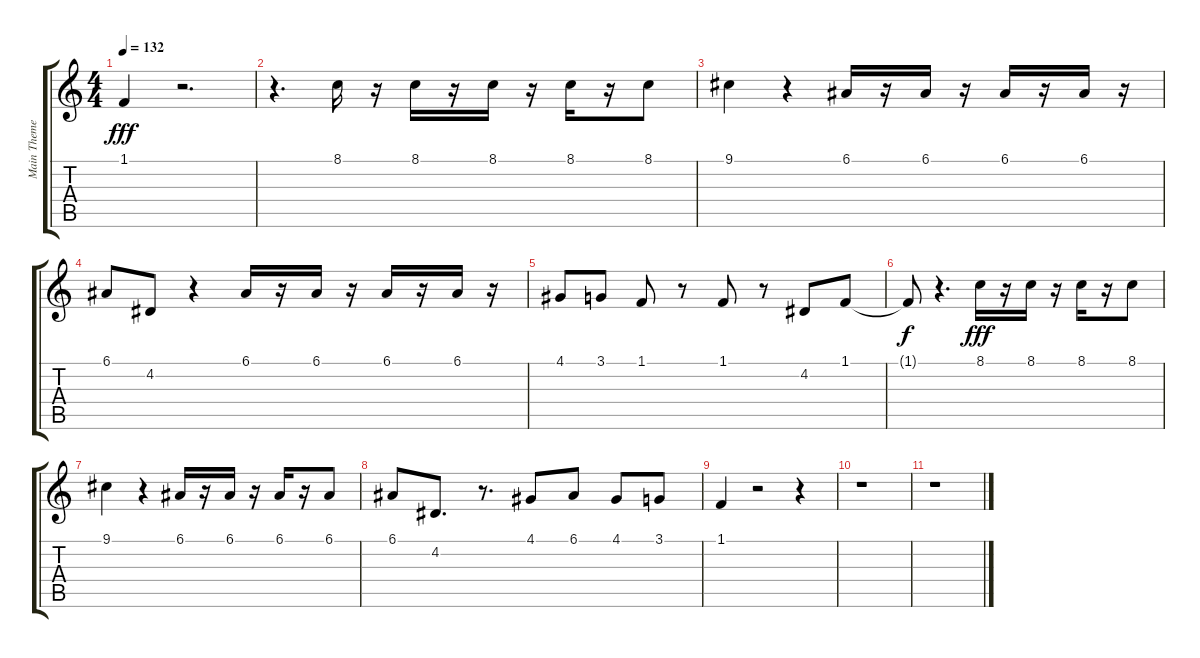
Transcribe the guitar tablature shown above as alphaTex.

\track ("Main Theme" "Main Theme") {instrument altosax}
\staff {score tabs}
\tuning (E4 B3 G3 D3 A2 E2) {hide}
\ts (4 4)
\tempo 132
\clef g2
\ks c
1.1.4{dy fff} r.2{d} |
r.4{d} 8.1.16 r.16 8.1.16 r.16 8.1.16 r.16 8.1.16 r.16 8.1.8 |
9.1.4 r.4 6.1.16 r.16 6.1.16 r.16 6.1.16 r.16 6.1.16 r.16 |
6.1.8 4.2.8 r.4 6.1.16 r.16 6.1.16 r.16 6.1.16 r.16 6.1.16 r.16 |
4.1.8 3.1.8 1.1.8 r.8 1.1.8 r.8 4.2.8 1.1.8 |
1.1{t}.8{dy f} r.4{d} 8.1.16{dy fff} r.16 8.1.16 r.16 8.1.16 r.16 8.1.8 |
9.1.4 r.4 6.1.16 r.16 6.1.16 r.16 6.1.16 r.16 6.1.8 |
6.1.8 4.2.8{d} r.8{d} 4.1.8 6.1.8 4.1.8 3.1.8 |
1.1.4 r.2 r.4 |
r.1 |
r.1
